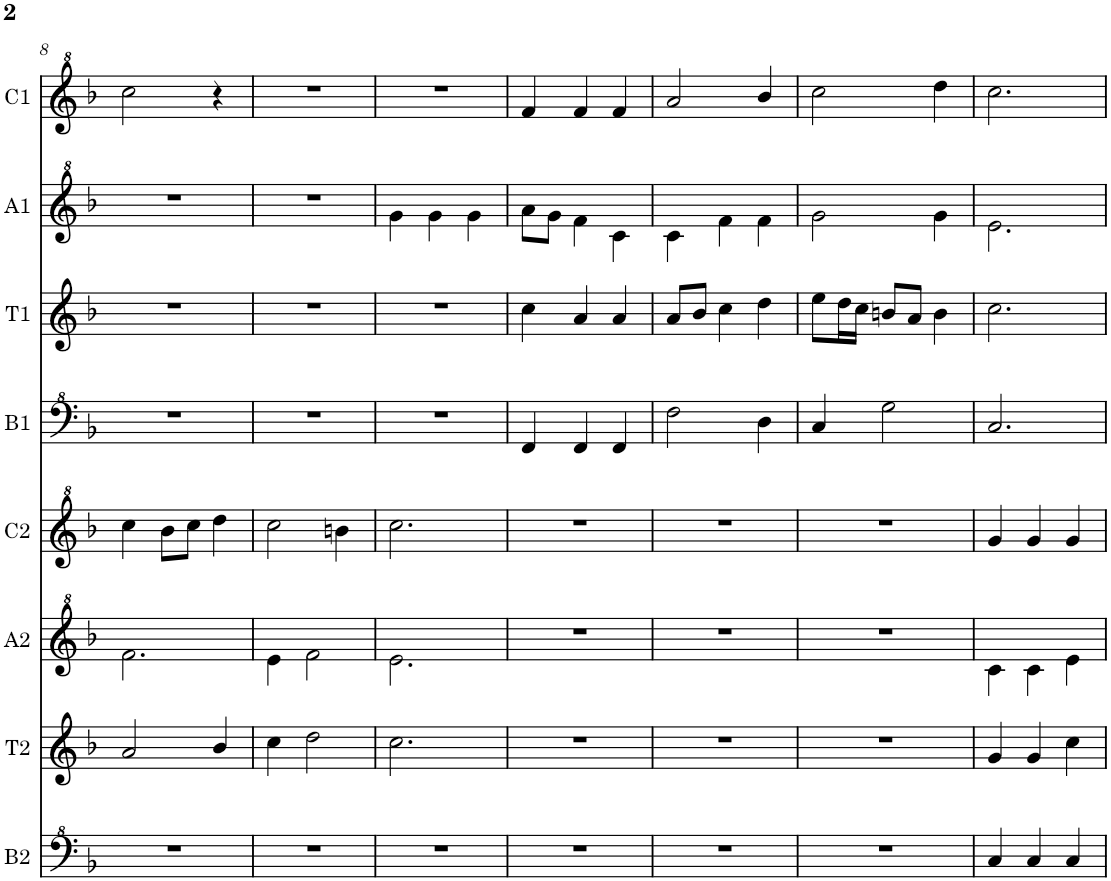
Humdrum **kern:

**kern	**kern	**kern	**kern	**kern	**kern	**kern	**kern
*part8	*part7	*part6	*part5	*part4	*part3	*part2	*part1
*staff8	*staff7	*staff6	*staff5	*staff4	*staff3	*staff2	*staff1
*I"Bass 2	*I"Tenor 2	*I"Alto 2	*I"Cantus 2	*I"Bass 1	*I"Tenor 1	*I"Alto 1	*I"Cantus 1
*I'B2	*I'T2	*I'A2	*I'C2	*I'B1	*I'T1	*I'A1	*I'C1
!!LO:PB:g=z
*clefF^4	*clefG2	*clefG^2	*clefG^2	*clefF^4	*clefG2	*clefG^2	*clefG^2
*k[b-]	*k[b-]	*k[b-]	*k[b-]	*k[b-]	*k[b-]	*k[b-]	*k[b-]
*M3/4	*M3/4	*M3/4	*M3/4	*M3/4	*M3/4	*M3/4	*M3/4
=8	=8	=8	=8	=8	=8	=8	=8
2.r	2a/	2.ff\	4ccc\	2.r	2.r	2.r	2ccc\
.	.	.	8bb-\L	.	.	.	.
.	.	.	8ccc\J	.	.	.	.
.	4b-/	.	4ddd\	.	.	.	4r
=9	=9	=9	=9	=9	=9	=9	=9
2.r	4cc\	4ee\	2ccc\	2.r	2.r	2.r	2.r
.	2dd\	2ff\	.	.	.	.	.
.	.	.	4bbn\	.	.	.	.
=10	=10	=10	=10	=10	=10	=10	=10
2.r	2.cc\	2.ee\	2.ccc\	2.r	2.r	4gg\	2.r
.	.	.	.	.	.	4gg\	.
.	.	.	.	.	.	4gg\	.
=11	=11	=11	=11	=11	=11	=11	=11
2.r	2.r	2.r	2.r	4F/	4cc\	8aa\L	4ff/
.	.	.	.	.	.	8gg\J	.
.	.	.	.	4F/	4a/	4ff\	4ff/
.	.	.	.	4F/	4a/	4cc\	4ff/
=12	=12	=12	=12	=12	=12	=12	=12
2.r	2.r	2.r	2.r	2f\	8a/L	4cc\	2aa/
.	.	.	.	.	8b-/J	.	.
.	.	.	.	.	4cc\	4ff\	.
.	.	.	.	4d\	4dd\	4ff\	4bb-/
=13	=13	=13	=13	=13	=13	=13	=13
2.r	2.r	2.r	2.r	4c/	8ee\L	2gg\	2ccc\
.	.	.	.	.	16dd\L	.	.
.	.	.	.	.	16cc\JJ	.	.
.	.	.	.	2g\	8bn/L	.	.
.	.	.	.	.	8a/J	.	.
.	.	.	.	.	4b\	4gg\	4ddd\
=14	=14	=14	=14	=14	=14	=14	=14
4c/	4g/	4cc\	4gg/	2.c/	2.cc\	2.ee\	2.ccc\
4c/	4g/	4cc\	4gg/	.	.	.	.
4c/	4cc\	4ee\	4gg/	.	.	.	.
=	=	=	=	=	=	=	=
*-	*-	*-	*-	*-	*-	*-	*-
